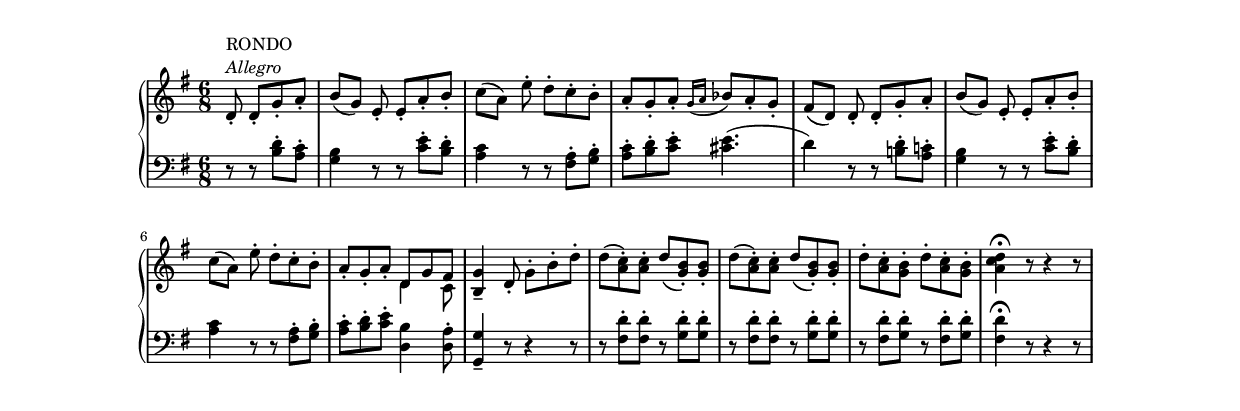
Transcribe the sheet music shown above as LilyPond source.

\version "2.11.61"
\include "english.ly"
#(set-global-staff-size 15)
\paper {
  line-width = 16\cm
  indent = 0\cm
}

% NR 1.3 Expressive marks

% L. v. Beethoven, Op. 49 no. 1 
% Piano sonata 19 - "Leichte Sonate"
% measures 1 - 12

%\layout {
%   \context {
%      \Score
%      \override SpacingSpanner #'base-shortest-duration = 
%         #(ly:make-moment 1 20) 
%   }
%}

\new PianoStaff <<

   % RH Staff
   \new Staff {
      \clef treble
      \key g \major
      \time 6/8
      \partial 2
      \once \override TextScript #'staff-padding = #2
      d'8 \staccato
      ^ \markup { \column {
         RONDO
         \italic Allegro } }
      d'8 \staccato
      g'8 \staccato
      a'8 \staccato

      |

      b'8 [ (
      g'8 ] )
      e'8 \staccato
      e' \staccato
      a'8 \staccato
      b'8 \staccato

      |

      c''8 [ (
      a'8 ] )
      e''8 \staccato
      d''8 \staccato
      c''8 \staccato
      b'8 \staccato

      |

      a'8 \staccato
      g'8 \staccato
      a'8 \staccato
      \acciaccatura { g'16 [ a'16 ] }
      bf'8
      a'8 \staccato
      g'8 \staccato

      |

      fs'8 [ (
      d'8 ] )
      d'8 \staccato
      d'8 \staccato
      g'8 \staccato
      a'8 \staccato

      |

      b'8 [ (
      g'8 ] )
      e'8 \staccato
      e'8 \staccato
      a'8 \staccato
      b'8 \staccato

      |

      c''8 [ (
      a'8 ] )
      e''8 \staccato
      d''8 \staccato
      c''8 \staccato
      b'8 \staccato

      |

      a'8 \staccato
      g'8 \staccato
      a'8 \staccato
      <<
         {
            \voiceOne
            d'8
            g'8
            fs'8
            \oneVoice
         }
         \new Voice {
            \voiceTwo
            d'4
            c'8
            \oneVoice
         }
      >>

      |

      <b g'>4 \tenuto
      d'8 \staccato
      g'8 \staccato
      b'8 \staccato
      d''8 \staccato

      |

      d''8 (
      <c'' a'>8 \staccato )
      <c'' a'>8 \staccato
      d''8 (
      <b' g'>8 \staccato )
      <b' g'>8 \staccato

      |

      d''8 (
      <c'' a'>8 \staccato )
      <c'' a'>8 \staccato
      d''8 (
      <b' g'>8 \staccato )
      <b' g'>8 \staccato

      |

      d''8 \staccato
      <c'' a'>8 \staccato
      <b' g'>8 \staccato
      d'' \staccato
      <c'' a'>8 \staccato
      <b' g'>8 \staccato

      |

      <d'' c'' a'>4 \fermata
      r8 r4 r8
   }

   % LH Staff
   \new Staff {
      \clef bass
      \key g \major
      \time 6/8
      \partial 2
      r8
      r8
      <d' b>8 \staccato
      <c' a>8 \staccato

      |

      <b g>4
      r8
      r8
      <e' c'>8 \staccato
      <d' b>8 \staccato

      |

      <c' a>4
      r8
      r8
      <a fs>8 \staccato
      <b g>8 \staccato

      |

      <c' a>8 \staccato
      <b d'>8 \staccato
      <e' c'>8 \staccato
      <e' cs'>4. (

      |

      d'4 )
      r8
      r8
      <d' b!>8 \staccato
      <c'! a>8 \staccato

      |

      <b g>4
      r8
      r8
      <e' c'>8 \staccato
      <d' b>8 \staccato

      |

      <c' a>4
      r8
      r8
      <a fs>8 \staccato
      <b g>8 \staccato 

      |

      <c' a>8 \staccato
      <d' b>8 \staccato
      <e' c'>8 \staccato
      <b d>4
      <a d>8 \staccato

      |

      <g g,>4 \tenuto
      r8
      r4
      r8

      |

      r8
      <d' fs>8 \staccato
      <d' fs>8 \staccato
      r8
      <d' g>8 \staccato
      <d' g>8 \staccato

      |

      r8
      <d' fs>8 \staccato
      <d' fs>8 \staccato
      r8
      <d' g>8 \staccato
      <d' g>8 \staccato

      |

      r8
      <d' fs>8 \staccato
      <d' g>8 \staccato
      r8
      <d' fs>8 \staccato
      <d' g>8 \staccato

      |

      <d' fs>4 \fermata
      r8 r4 r8
   }

>>
